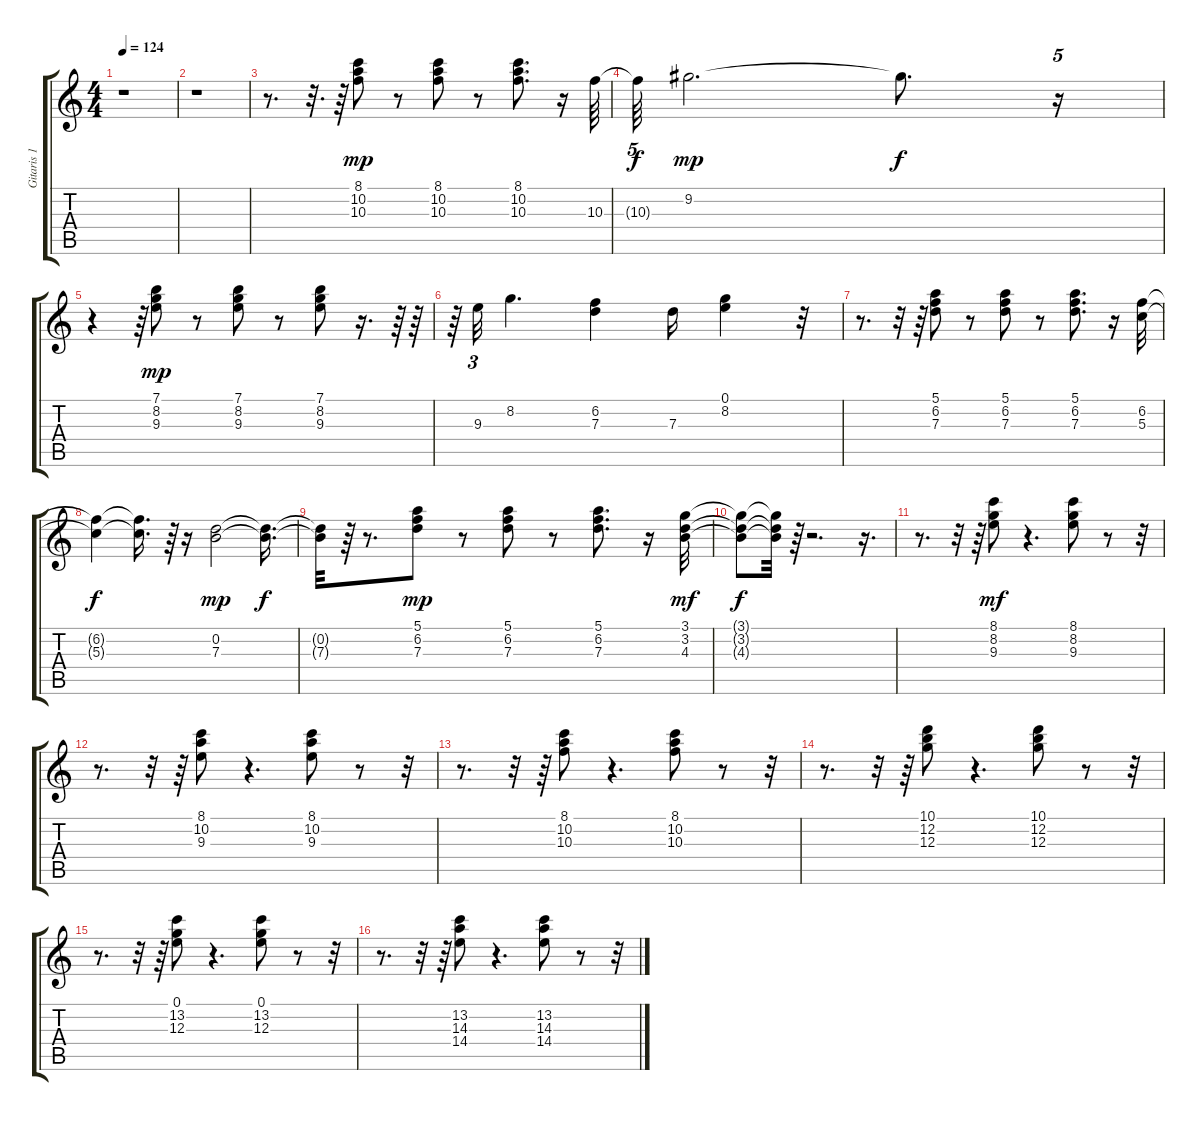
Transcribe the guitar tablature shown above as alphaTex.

\track ("Gitaris 1" "Gitaris 1") {instrument distortionguitar}
\staff {score tabs}
\tuning (E4 B3 G3 D3 A2 E2) {hide}
\ts (4 4)
\tempo 124
\clef g2
\ks c
r.1{dy f} |
r.1 |
r.8{d} r.32{d} r.64 (8.1 10.2 10.3).8{dy mp} r.8 (8.1 10.2 10.3).8 r.8 (8.1 10.2 10.3).8{d} r.16 10.3.64 |
10.3{t}.64{tu (5 4) dy f} 9.2.2{d dy mp} 9.2{t}.8{d dy f} r.16{tu (5 4)} |
r.4 r.64{tu (5 4)} (7.1 8.2 9.3).8{dy mp} r.8 (7.1 8.2 9.3).8 r.8 (7.1 8.2 9.3).8 r.16{d} r.64 r.64 |
r.64{tu (5 4)} 9.3.32{tu (3 2)} 8.2.4{d} (6.2 7.3).4 7.3.16 (0.1 8.2).4 r.32 |
r.8{d} r.32 r.64 (5.1 6.2 7.3).8 r.8 (5.1 6.2 7.3).8 r.8 (5.1 6.2 7.3).8{d} r.16 (6.2 5.3).32 |
(6.2{t} 5.3{t}).4{dy f} (6.2{t} 5.3{t}).16{d} r.64 r.16 (0.2 7.3).2{dy mp} (0.2{t} 7.3{t}).16{d dy f} |
(0.2{t} 7.3{t}).32 r.64 r.8{d} (5.1 6.2 7.3).8{dy mp} r.8 (5.1 6.2 7.3).8 r.8 (5.1 6.2 7.3).8{d} r.16 (3.1 3.2 4.3).32{dy mf} |
(3.1{t} 3.2{t} 4.3{t}).8{dy f} (3.1{t} 3.2{t} 4.3{t}).32 r.64 r.2{d} r.16{d} |
r.8{d} r.32 r.64 (8.1 8.2 9.3).8{dy mf} r.4{d} (8.1 8.2 9.3).8 r.8 r.32 |
r.8{d} r.32 r.64 (8.1 10.2 9.3).8 r.4{d} (8.1 10.2 9.3).8 r.8 r.32 |
r.8{d} r.32 r.64 (8.1 10.2 10.3).8 r.4{d} (8.1 10.2 10.3).8 r.8 r.32 |
r.8{d} r.32 r.64 (10.1 12.2 12.3).8 r.4{d} (10.1 12.2 12.3).8 r.8 r.32 |
r.8{d} r.32 r.64 (0.1 13.2 12.3).8 r.4{d} (0.1 13.2 12.3).8 r.8 r.32 |
r.8{d} r.32 r.64 (13.2 14.3 14.4).8 r.4{d} (13.2 14.3 14.4).8 r.8 r.32
